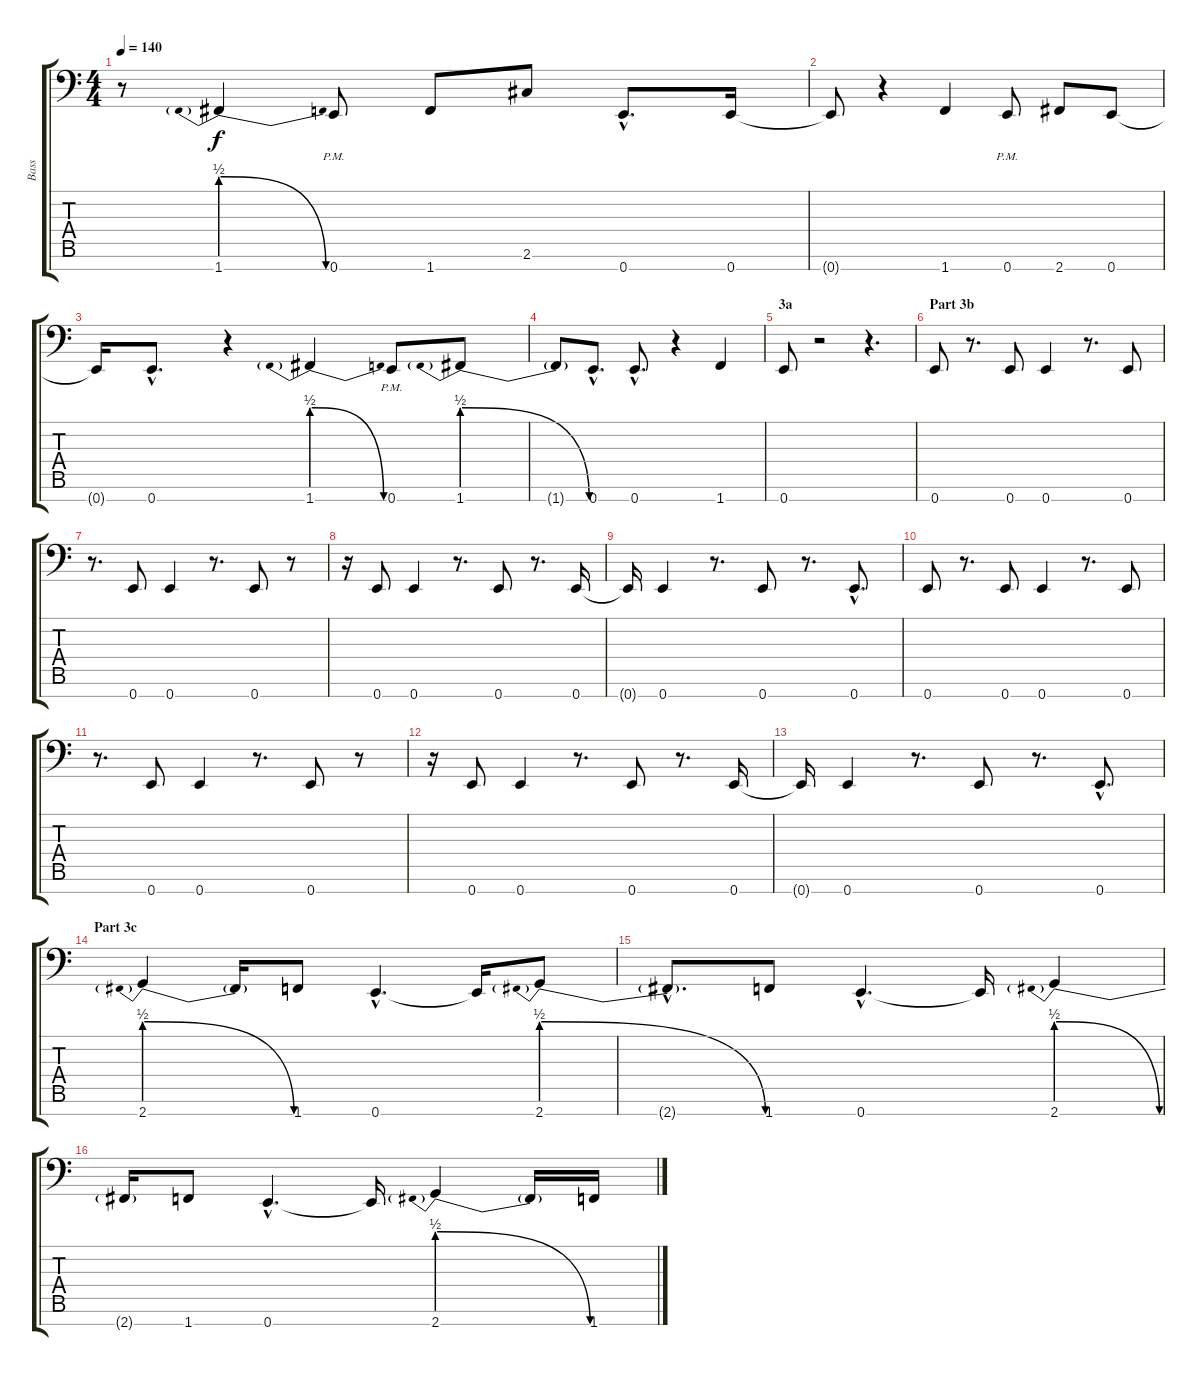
\track ("Bass" "Bass") {instrument electricbasspick}
\staff {score tabs}
\tuning (B3 G3 D3 A2 E2 B1 E1) {hide}
\ts (4 4)
\tempo 140
\clef f4
\ks c
r.8{dy f} 1.7{be (prebendrelease 0 2 60 0)}.4 0.7{pm}.8 1.7.8 2.6.8 0.7{hac}.8{d} 0.7.16 |
0.7{t}.8 r.4 1.7.4 0.7{pm}.8 2.7.8 0.7.8 |
0.7{t}.16 0.7{hac}.8{d} r.4 1.7{be (prebendrelease 0 2 60 0)}.4 0.7{pm}.8 1.7{be (prebendrelease 0 2 60 0)}.8 |
1.7{t}.8 0.7{hac}.8{d} 0.7{hac}.8{d} r.4 1.7.4 |
\section ("" "3a")
0.7.8 r.2 r.4{d} |
\section ("" "Part 3b")
0.7.8 r.8{d} 0.7.8 0.7.4 r.8{d} 0.7.8 |
r.8{d} 0.7.8 0.7.4 r.8{d} 0.7.8 r.8 |
r.16 0.7.8 0.7.4 r.8{d} 0.7.8 r.8{d} 0.7.16 |
0.7{t}.16 0.7.4 r.8{d} 0.7.8 r.8{d} 0.7{hac}.8{d} |
0.7.8 r.8{d} 0.7.8 0.7.4 r.8{d} 0.7.8 |
r.8{d} 0.7.8 0.7.4 r.8{d} 0.7.8 r.8 |
r.16 0.7.8 0.7.4 r.8{d} 0.7.8 r.8{d} 0.7.16 |
0.7{t}.16 0.7.4 r.8{d} 0.7.8 r.8{d} 0.7{hac}.8{d} |
\section ("" "Part 3c")
2.7{be (prebendrelease 0 2 60 0)}.4 2.7{t}.16 1.7.8 0.7{hac}.4{d} 0.7{t}.16 2.7{be (prebendrelease 0 2 60 0)}.8 |
2.7{hac t}.8{d} 1.7.8 0.7{hac}.4{d} 0.7{t}.16 2.7{be (prebendrelease 0 2 60 0)}.4 |
2.7{t}.16 1.7.8 0.7{hac}.4{d} 0.7{t}.16 2.7{be (prebendrelease 0 2 60 0)}.4 2.7{t}.16 1.7.16
